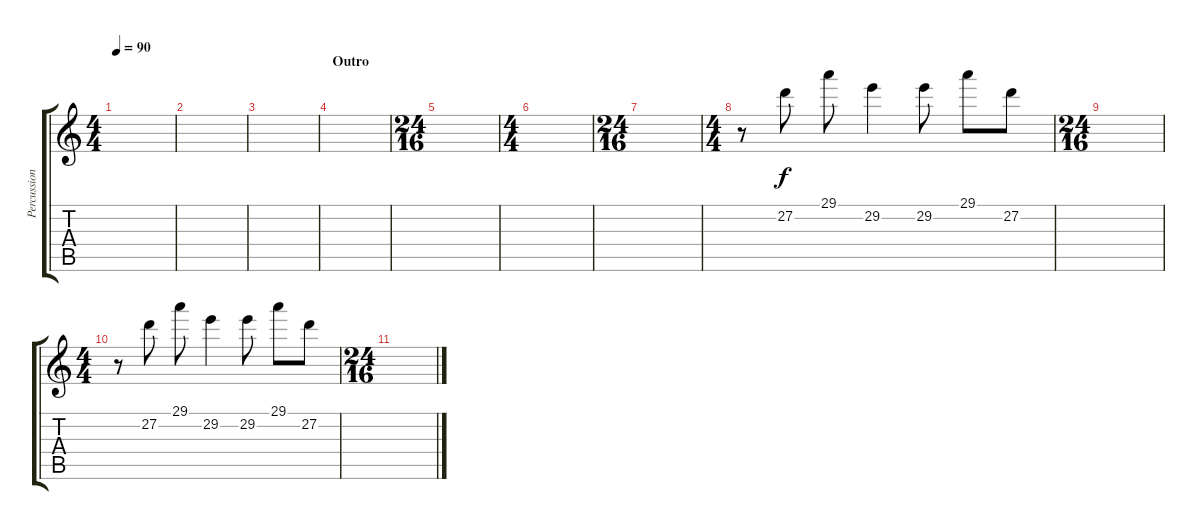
\track ("Percussion 1" "Percussion") {instrument shamisen}
\staff {score tabs}
\tuning (E4 B3 G3 D3 A2 E2) {hide}
\ts (4 4)
\tempo 90
\clef g2
\ks c
|
|
|
\section ("" "Outro")
|
\ts (24 16)
|
\ts (4 4)
|
\ts (24 16)
|
\ts (4 4)
r.8 27.2.8 29.1.8 29.2.4 29.2.8 29.1.8 27.2.8 |
\ts (24 16)
|
\ts (4 4)
r.8 27.2.8 29.1.8 29.2.4 29.2.8 29.1.8 27.2.8 |
\ts (24 16)
